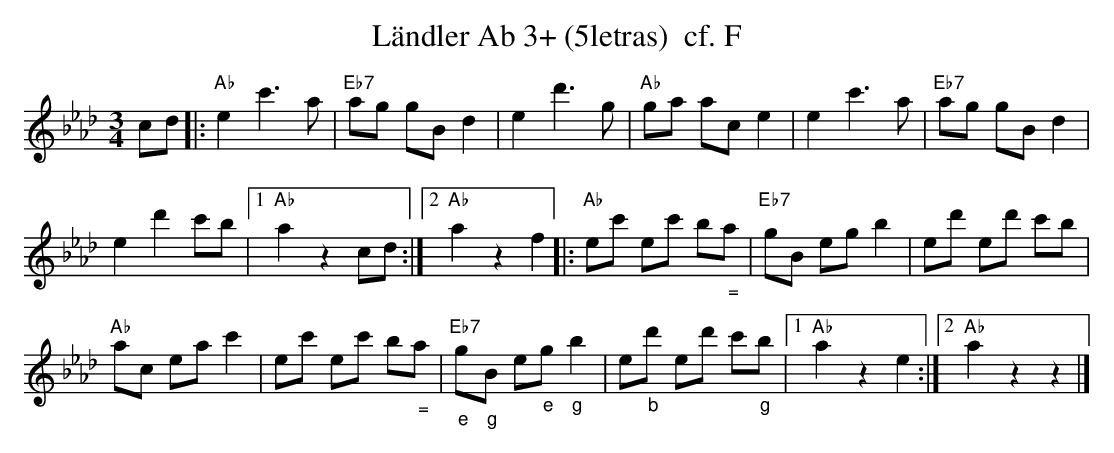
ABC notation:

X:1
T:L\"andler Ab 3+ (5letras)  cf. F
M:3/4
L:1/8
K:Abmaj%%MIDI gchordon
cd |: "Ab"e2c'3a | "Eb7"ag gBd2 | e2"_"d'3g | "Ab"ga ace2 | e2c'3a | "Eb7"ag gBd2 |
e2"_"d'2c'b |1 "Ab"a2z2cd :|2 "Ab"a2z2f2 |: "Ab"ec' ec' b"_ ="a | "Eb7"gB egb2 | ed' ed' c'b |
"Ab"ac eac'2 | ec' ec' b"_ ="a | "Eb7""_e"g"_g"B e"_e"g "_g"b2 | e"_b"d' ed' c'"_g"b |1 "Ab"a2z2e2 :|2 "Ab"a2z2z2 |]
